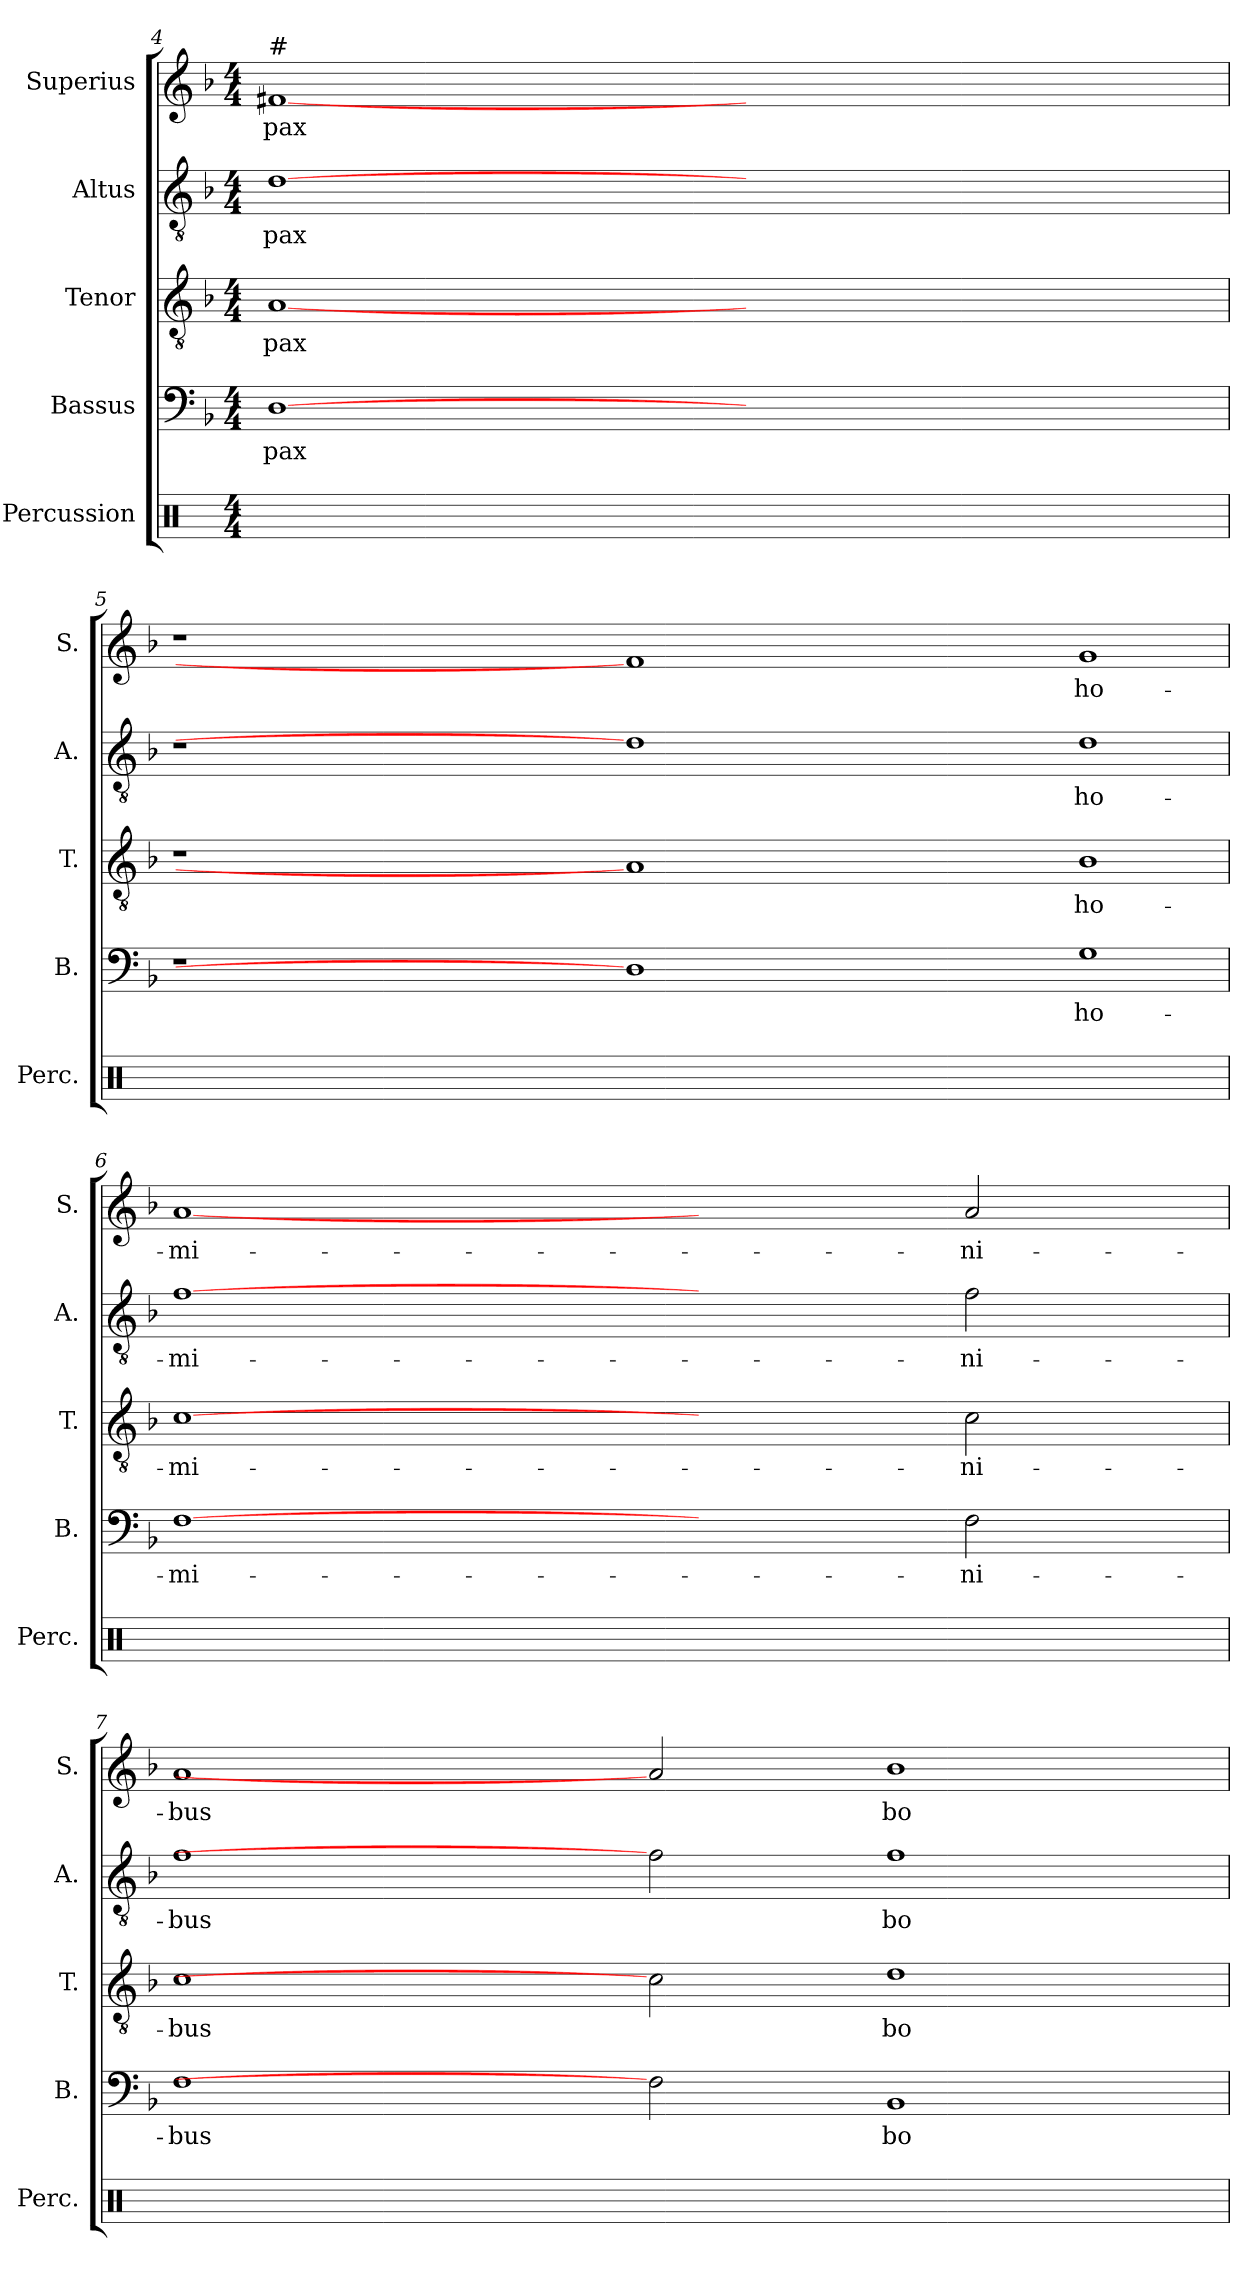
**kern	**kern	**text	**kern	**text	**kern	**text	**kern	**text
*part5	*part4	*part4	*part3	*part3	*part2	*part2	*part1	*part1
*staff5	*staff4	*staff4	*staff3	*staff3	*staff2	*staff2	*staff1	*staff1
*I"Percussion	*I"Bassus	*	*I"Tenor	*	*I"Altus	*	*I"Superius	*
*I'Perc.	*I'B.	*	*I'T.	*	*I'A.	*	*I'S.	*
*clefX	*clefF4	*	*clefGv2	*	*clefGv2	*	*clefG2	*
*	*	*	*ITrd7c12	*	*ITrd7c12	*	*	*
*k[]	*k[b-]	*	*k[b-]	*	*k[b-]	*	*k[b-]	*
*C:	*F:	*	*F:	*	*F:	*	*F:	*
*M4/4	*M4/4	*	*M4/4	*	*M4/4	*	*M4/4	*
=4	=4	=4	=4	=4	=4	=4	=4	=4
!	!	!LO:LY:b:color=#000000	!	!	!	!	!	!
!	!	!	!	!LO:LY:b:color=#000000	!	!	!	!
!	!	!	!	!	!	!LO:LY:b:color=#000000	!	!
!	!	!	!	!	!	!	!LO:TX:a:t=#	!
!	!	!	!	!	!	!	!	!LO:LY:b:color=#000000
16Rei/LLyy	[1Di	pax	[1AAi	pax	[1Di	pax	[1f#j	pax
16Rei/yy	.	.	.	.	.	.	.	.
16Rei/yy	.	.	.	.	.	.	.	.
16Rei/JJyy	.	.	.	.	.	.	.	.
16Rei/LLyy	.	.	.	.	.	.	.	.
16Rei/yy	.	.	.	.	.	.	.	.
16Rei/yy	.	.	.	.	.	.	.	.
16Rei/JJyy	.	.	.	.	.	.	.	.
16Rei/LLyy	.	.	.	.	.	.	.	.
16Rei/yy	.	.	.	.	.	.	.	.
16Rei/yy	.	.	.	.	.	.	.	.
16Rei/JJyy	.	.	.	.	.	.	.	.
16Rei/LLyy	.	.	.	.	.	.	.	.
16Rei/yy	.	.	.	.	.	.	.	.
16Rei/yy	.	.	.	.	.	.	.	.
16Rei/JJyy	.	.	.	.	.	.	.	.
16Rei/LLyy	1ryy	.	1ryy	.	1ryy	.	1ryy	.
16Rei/yy	.	.	.	.	.	.	.	.
16Rei/yy	.	.	.	.	.	.	.	.
16Rei/JJyy	.	.	.	.	.	.	.	.
16Rei/LLyy	.	.	.	.	.	.	.	.
16Rei/yy	.	.	.	.	.	.	.	.
16Rei/yy	.	.	.	.	.	.	.	.
16Rei/JJyy	.	.	.	.	.	.	.	.
16Rei/LLyy	.	.	.	.	.	.	.	.
16Rei/yy	.	.	.	.	.	.	.	.
16Rei/yy	.	.	.	.	.	.	.	.
16Rei/JJyy	.	.	.	.	.	.	.	.
16Rei/LLyy	.	.	.	.	.	.	.	.
16Rei/yy	.	.	.	.	.	.	.	.
16Rei/yy	.	.	.	.	.	.	.	.
16Rei/JJyy	.	.	.	.	.	.	.	.
=5	=5	=5	=5	=5	=5	=5	=5	=5
16Rei/LLyy	1r	.	1r	.	1r	.	1r	.
16Rei/yy	.	.	.	.	.	.	.	.
16Rei/yy	.	.	.	.	.	.	.	.
16Rei/JJyy	.	.	.	.	.	.	.	.
16Rei/LLyy	.	.	.	.	.	.	.	.
16Rei/yy	.	.	.	.	.	.	.	.
16Rei/yy	.	.	.	.	.	.	.	.
16Rei/JJyy	.	.	.	.	.	.	.	.
16Rei/LLyy	.	.	.	.	.	.	.	.
16Rei/yy	.	.	.	.	.	.	.	.
16Rei/yy	.	.	.	.	.	.	.	.
16Rei/JJyy	.	.	.	.	.	.	.	.
16Rei/LLyy	.	.	.	.	.	.	.	.
16Rei/yy	.	.	.	.	.	.	.	.
16Rei/yy	.	.	.	.	.	.	.	.
16Rei/JJyy	.	.	.	.	.	.	.	.
16Rei/LLyy	1Di]	.	1AAi]	.	1Di]	.	1f#j]	.
16Rei/yy	.	.	.	.	.	.	.	.
16Rei/yy	.	.	.	.	.	.	.	.
16Rei/JJyy	.	.	.	.	.	.	.	.
16Rei/LLyy	.	.	.	.	.	.	.	.
16Rei/yy	.	.	.	.	.	.	.	.
16Rei/yy	.	.	.	.	.	.	.	.
16Rei/JJyy	.	.	.	.	.	.	.	.
16Rei/LLyy	.	.	.	.	.	.	.	.
16Rei/yy	.	.	.	.	.	.	.	.
16Rei/yy	.	.	.	.	.	.	.	.
16Rei/JJyy	.	.	.	.	.	.	.	.
16Rei/LLyy	.	.	.	.	.	.	.	.
16Rei/yy	.	.	.	.	.	.	.	.
16Rei/yy	.	.	.	.	.	.	.	.
16Rei/JJyy	.	.	.	.	.	.	.	.
!	!	!LO:LY:b:color=#000000	!	!	!	!	!	!
!	!	!	!	!LO:LY:b:color=#000000	!	!	!	!
!	!	!	!	!	!	!LO:LY:b:color=#000000	!	!
!	!	!	!	!	!	!	!	!LO:LY:b:color=#000000
1ryy	1Gi	ho-	1BB-i	ho-	1Di	ho-	1gi	ho-
!!LO:LB:g=z
=6	=6	=6	=6	=6	=6	=6	=6	=6
!	!	!LO:LY:b:color=#000000	!	!	!	!	!	!
!	!	!	!	!LO:LY:b:color=#000000	!	!	!	!
!	!	!	!	!	!	!LO:LY:b:color=#000000	!	!
!	!	!	!	!	!	!	!	!LO:LY:b:color=#000000
16Rei/LLyy	[1Fi	-mi-	[1Ci	-mi-	[1Fi	-mi-	[1ai	-mi-
16Rei/yy	.	.	.	.	.	.	.	.
16Rei/yy	.	.	.	.	.	.	.	.
16Rei/JJyy	.	.	.	.	.	.	.	.
16Rei/LLyy	.	.	.	.	.	.	.	.
16Rei/yy	.	.	.	.	.	.	.	.
16Rei/yy	.	.	.	.	.	.	.	.
16Rei/JJyy	.	.	.	.	.	.	.	.
16Rei/LLyy	.	.	.	.	.	.	.	.
16Rei/yy	.	.	.	.	.	.	.	.
16Rei/yy	.	.	.	.	.	.	.	.
16Rei/JJyy	.	.	.	.	.	.	.	.
16Rei/LLyy	.	.	.	.	.	.	.	.
16Rei/yy	.	.	.	.	.	.	.	.
16Rei/yy	.	.	.	.	.	.	.	.
16Rei/JJyy	.	.	.	.	.	.	.	.
16Rei/LLyy	2ryy	.	2ryy	.	2ryy	.	2ryy	.
16Rei/yy	.	.	.	.	.	.	.	.
16Rei/yy	.	.	.	.	.	.	.	.
16Rei/JJyy	.	.	.	.	.	.	.	.
16Rei/LLyy	.	.	.	.	.	.	.	.
16Rei/yy	.	.	.	.	.	.	.	.
16Rei/yy	.	.	.	.	.	.	.	.
16Rei/JJyy	.	.	.	.	.	.	.	.
!	!	!LO:LY:b:color=#000000	!	!	!	!	!	!
!	!	!	!	!LO:LY:b:color=#000000	!	!	!	!
!	!	!	!	!	!	!LO:LY:b:color=#000000	!	!
!	!	!	!	!	!	!	!	!LO:LY:b:color=#000000
16Rei/LLyy	2Fi\	-ni-	2Ci\	-ni-	2Fi\	-ni-	2ai/	-ni-
16Rei/yy	.	.	.	.	.	.	.	.
16Rei/yy	.	.	.	.	.	.	.	.
16Rei/JJyy	.	.	.	.	.	.	.	.
16Rei/LLyy	.	.	.	.	.	.	.	.
16Rei/yy	.	.	.	.	.	.	.	.
16Rei/yy	.	.	.	.	.	.	.	.
16Rei/JJyy	.	.	.	.	.	.	.	.
=7	=7	=7	=7	=7	=7	=7	=7	=7
!	!	!LO:LY:b:color=#000000	!	!	!	!	!	!
!	!	!	!	!LO:LY:b:color=#000000	!	!	!	!
!	!	!	!	!	!	!LO:LY:b:color=#000000	!	!
!	!	!	!	!	!	!	!	!LO:LY:b:color=#000000
16Rei/LLyy	1Fi	-bus	1Ci	-bus	1Fi	-bus	1ai	-bus
16Rei/yy	.	.	.	.	.	.	.	.
16Rei/yy	.	.	.	.	.	.	.	.
16Rei/JJyy	.	.	.	.	.	.	.	.
16Rei/LLyy	.	.	.	.	.	.	.	.
16Rei/yy	.	.	.	.	.	.	.	.
16Rei/yy	.	.	.	.	.	.	.	.
16Rei/JJyy	.	.	.	.	.	.	.	.
16Rei/LLyy	.	.	.	.	.	.	.	.
16Rei/yy	.	.	.	.	.	.	.	.
16Rei/yy	.	.	.	.	.	.	.	.
16Rei/JJyy	.	.	.	.	.	.	.	.
16Rei/LLyy	.	.	.	.	.	.	.	.
16Rei/yy	.	.	.	.	.	.	.	.
16Rei/yy	.	.	.	.	.	.	.	.
16Rei/JJyy	.	.	.	.	.	.	.	.
16Rei/LLyy	2Fi]	.	2Ci]	.	2Fi]	.	2ai]	.
16Rei/yy	.	.	.	.	.	.	.	.
16Rei/yy	.	.	.	.	.	.	.	.
16Rei/JJyy	.	.	.	.	.	.	.	.
16Rei/LLyy	.	.	.	.	.	.	.	.
16Rei/yy	.	.	.	.	.	.	.	.
16Rei/yy	.	.	.	.	.	.	.	.
16Rei/JJyy	.	.	.	.	.	.	.	.
!	!	!LO:LY:b:color=#000000	!	!	!	!	!	!
!	!	!	!	!LO:LY:b:color=#000000	!	!	!	!
!	!	!	!	!	!	!LO:LY:b:color=#000000	!	!
!	!	!	!	!	!	!	!	!LO:LY:b:color=#000000
16Rei/LLyy	1BB-i	bo-	1Di	bo-	1Fi	bo-	1b-i	bo-
16Rei/yy	.	.	.	.	.	.	.	.
16Rei/yy	.	.	.	.	.	.	.	.
16Rei/JJyy	.	.	.	.	.	.	.	.
16Rei/LLyy	.	.	.	.	.	.	.	.
16Rei/yy	.	.	.	.	.	.	.	.
16Rei/yy	.	.	.	.	.	.	.	.
16Rei/JJyy	.	.	.	.	.	.	.	.
2ryy	.	.	.	.	.	.	.	.
=	=	=	=	=	=	=	=	=
*-	*-	*-	*-	*-	*-	*-	*-	*-
